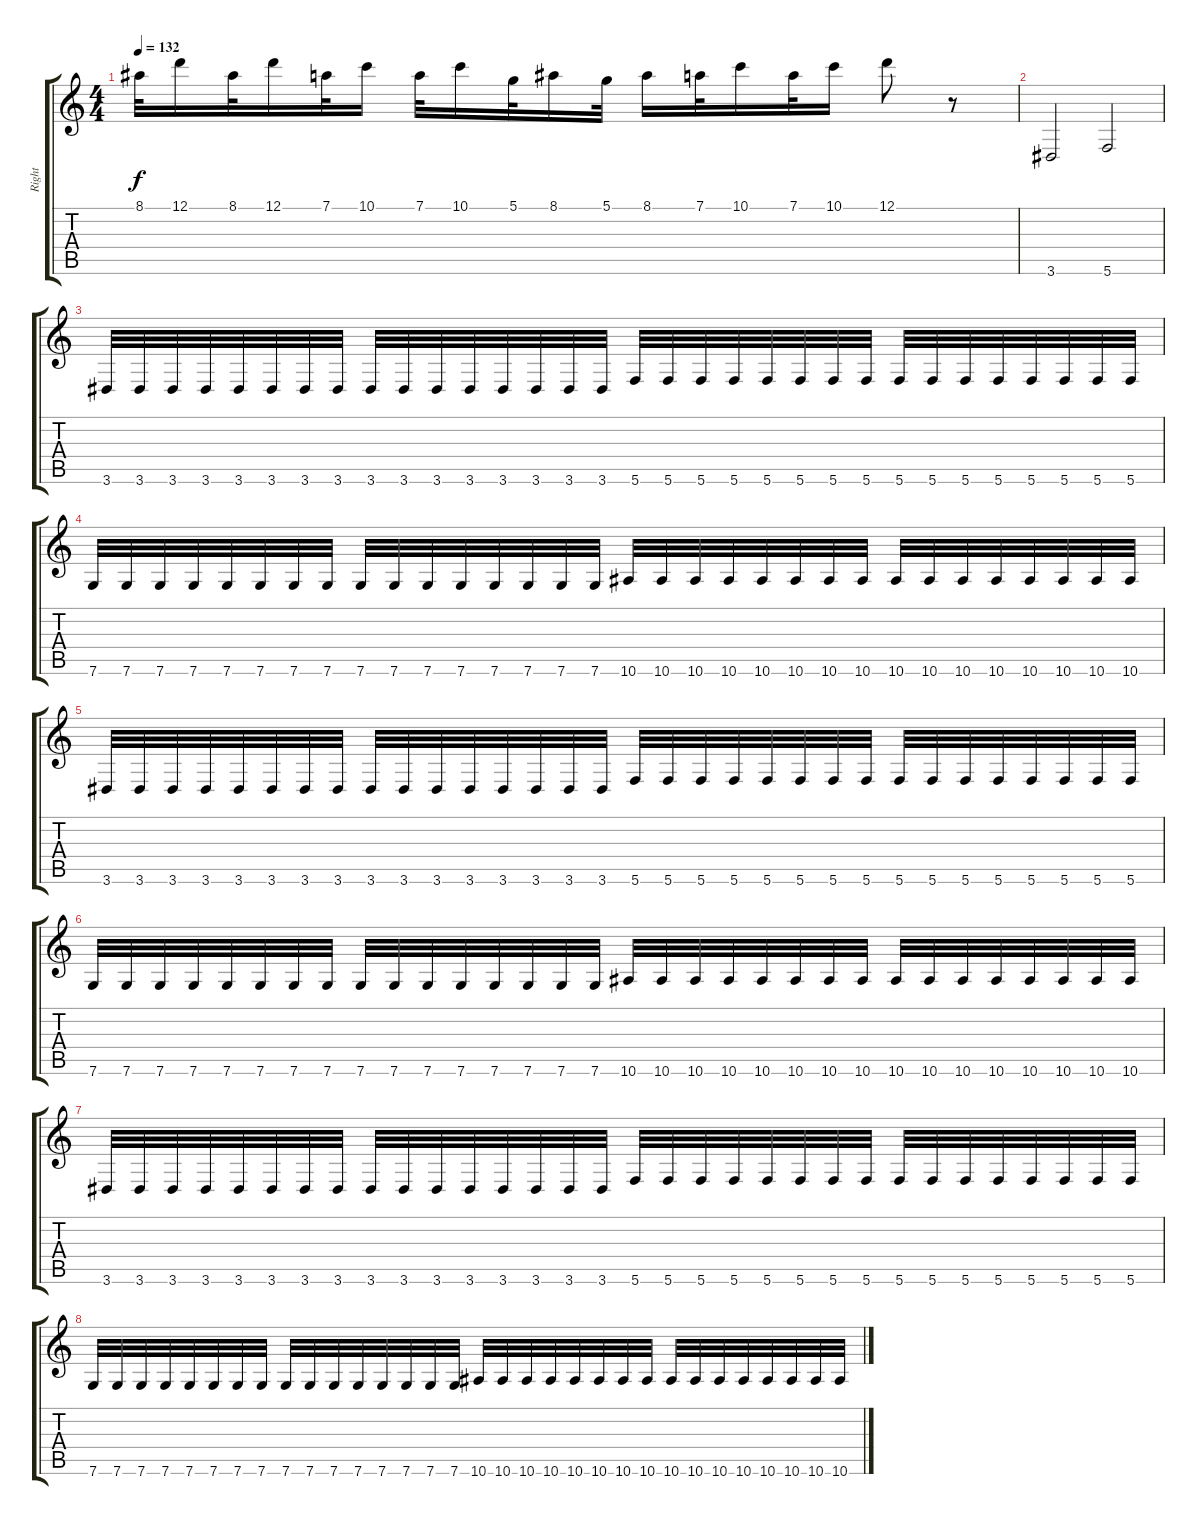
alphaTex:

\track ("Right" "Right") {instrument distortionguitar}
\staff {score tabs}
\tuning (D4 A3 F3 C3 G2 C2) {hide}
\ts (4 4)
\tempo 132
\clef g2
\ks c
8.1.32{dy f} 12.1.16 8.1.32 12.1.16 7.1.32 10.1.16 7.1.32 10.1.16 5.1.32 8.1.16 5.1.32 8.1.16 7.1.32 10.1.16 7.1.32 10.1.16 12.1.8 r.8 |
3.6.2 5.6.2 |
3.6.32 3.6.32 3.6.32 3.6.32 3.6.32 3.6.32 3.6.32 3.6.32 3.6.32 3.6.32 3.6.32 3.6.32 3.6.32 3.6.32 3.6.32 3.6.32 5.6.32 5.6.32 5.6.32 5.6.32 5.6.32 5.6.32 5.6.32 5.6.32 5.6.32 5.6.32 5.6.32 5.6.32 5.6.32 5.6.32 5.6.32 5.6.32 |
7.6.32 7.6.32 7.6.32 7.6.32 7.6.32 7.6.32 7.6.32 7.6.32 7.6.32 7.6.32 7.6.32 7.6.32 7.6.32 7.6.32 7.6.32 7.6.32 10.6.32 10.6.32 10.6.32 10.6.32 10.6.32 10.6.32 10.6.32 10.6.32 10.6.32 10.6.32 10.6.32 10.6.32 10.6.32 10.6.32 10.6.32 10.6.32 |
3.6.32 3.6.32 3.6.32 3.6.32 3.6.32 3.6.32 3.6.32 3.6.32 3.6.32 3.6.32 3.6.32 3.6.32 3.6.32 3.6.32 3.6.32 3.6.32 5.6.32 5.6.32 5.6.32 5.6.32 5.6.32 5.6.32 5.6.32 5.6.32 5.6.32 5.6.32 5.6.32 5.6.32 5.6.32 5.6.32 5.6.32 5.6.32 |
7.6.32 7.6.32 7.6.32 7.6.32 7.6.32 7.6.32 7.6.32 7.6.32 7.6.32 7.6.32 7.6.32 7.6.32 7.6.32 7.6.32 7.6.32 7.6.32 10.6.32 10.6.32 10.6.32 10.6.32 10.6.32 10.6.32 10.6.32 10.6.32 10.6.32 10.6.32 10.6.32 10.6.32 10.6.32 10.6.32 10.6.32 10.6.32 |
3.6.32 3.6.32 3.6.32 3.6.32 3.6.32 3.6.32 3.6.32 3.6.32 3.6.32 3.6.32 3.6.32 3.6.32 3.6.32 3.6.32 3.6.32 3.6.32 5.6.32 5.6.32 5.6.32 5.6.32 5.6.32 5.6.32 5.6.32 5.6.32 5.6.32 5.6.32 5.6.32 5.6.32 5.6.32 5.6.32 5.6.32 5.6.32 |
7.6.32 7.6.32 7.6.32 7.6.32 7.6.32 7.6.32 7.6.32 7.6.32 7.6.32 7.6.32 7.6.32 7.6.32 7.6.32 7.6.32 7.6.32 7.6.32 10.6.32 10.6.32 10.6.32 10.6.32 10.6.32 10.6.32 10.6.32 10.6.32 10.6.32 10.6.32 10.6.32 10.6.32 10.6.32 10.6.32 10.6.32 10.6.32
